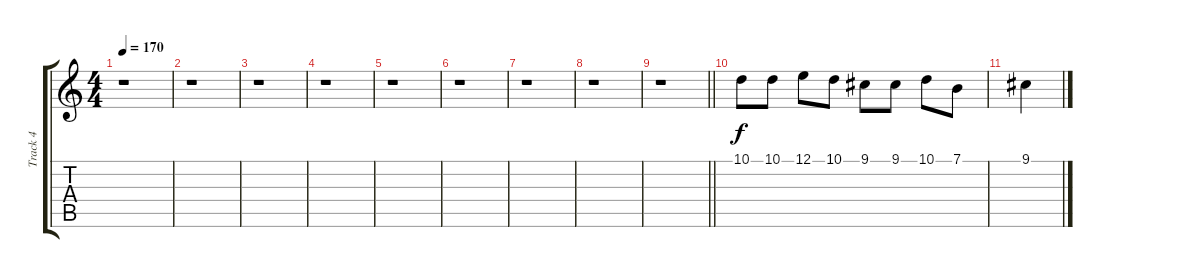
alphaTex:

\track ("Track 4" "Track 4") {instrument reversecymbal}
\staff {score tabs}
\tuning (E4 B3 G3 D3 A2 E2) {hide}
\ts (4 4)
\tempo 170
\clef g2
\ks c
r.1{dy f} |
r.1 |
r.1 |
r.1 |
r.1 |
r.1 |
r.1 |
r.1 |
\barLineRight lightlight
r.1 |
10.1.8 10.1.8 12.1.8 10.1.8 9.1.8 9.1.8 10.1.8 7.1.8 |
9.1.4
